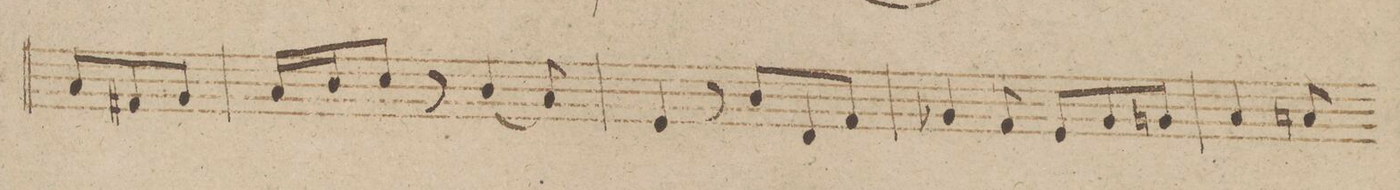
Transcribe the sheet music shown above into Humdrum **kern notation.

**kern	**dynam
*I"Viola.	*
*clefC3	*
*k[b-e-]	*
*M6/8	*
8B-/L	.
8G#X/	.
8A/J	.
=4	=4
16B-/LL	.
16c/J	.
8d/J	.
8r	.
(4c/	.
8B-/)	.
=5	=5
4F/	.
8r	.
8c/L	.
8E-/	.
8G/J	.
=6	=6
4A-X/	.
8G/	.
8F/L	.
8A-/	.
8An/J	.
=7	=7
4B-/	.
8Bn/	.
*-	*-
